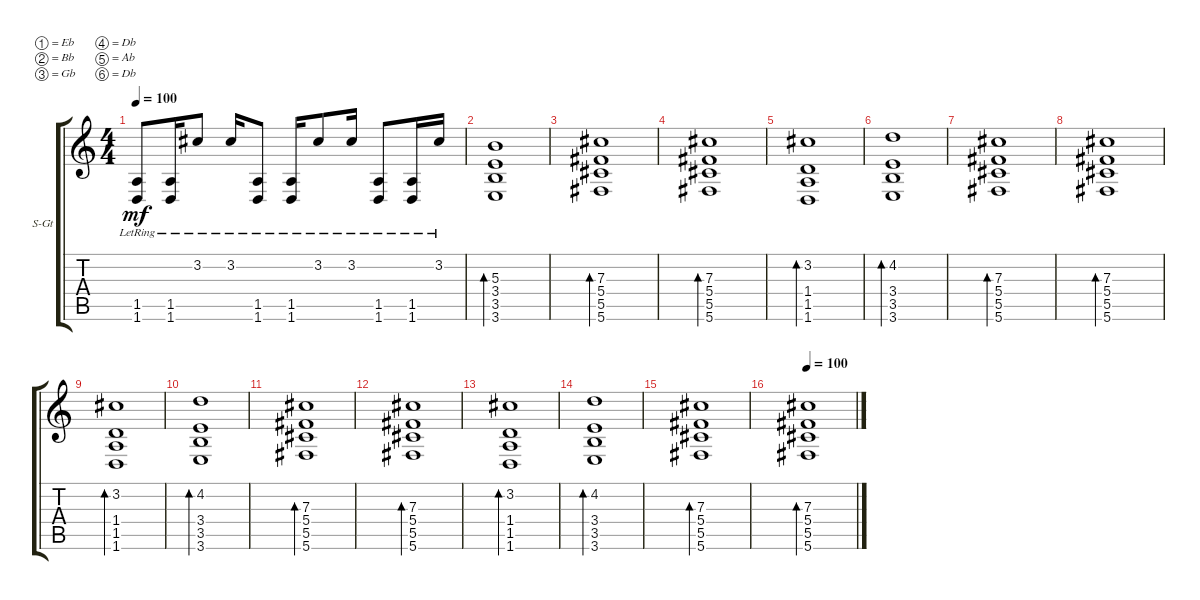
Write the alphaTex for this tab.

\bracketExtendMode groupsimilarinstruments
\firstSystemTrackNameOrientation horizontal
\otherSystemsTrackNameOrientation horizontal
\track ("Dusty acoustic" "S-Gt") {instrument acousticguitarsteel}
\staff {score tabs}
\tuning (Eb4 Bb3 Gb3 Db3 Ab2 Db2)
\ts (4 4)
\tempo 100
\clef g2
\ks c
(1.5{lr} 1.6{lr}).8{dy mf} (1.5{lr} 1.6{lr}).16 3.2{lr}.8 3.2{lr}.16 (1.5{lr} 1.6{lr}).8 (1.5{lr} 1.6{lr}).16 3.2{lr}.8 3.2{lr}.16 (1.5{lr} 1.6{lr}).8 (1.5{lr} 1.6{lr}).16 3.2{lr}.16 |
(5.3 3.4 3.5 3.6).1{bd 60} |
(7.3 5.4 5.5 5.6).1{bd 60} |
(7.3 5.4 5.5 5.6).1{bd 60} |
(3.2 1.4 1.5 1.6).1{bd 60} |
(4.2 3.4 3.5 3.6).1{bd 60} |
(7.3 5.4 5.5 5.6).1{bd 60} |
(7.3 5.4 5.5 5.6).1{bd 60} |
(3.2 1.4 1.5 1.6).1{bd 60} |
(4.2 3.4 3.5 3.6).1{bd 60} |
(7.3 5.4 5.5 5.6).1{bd 60} |
(7.3 5.4 5.5 5.6).1{bd 60} |
(3.2 1.4 1.5 1.6).1{bd 60} |
(4.2 3.4 3.5 3.6).1{bd 60} |
(7.3 5.4 5.5 5.6).1{bd 60} |
\tempo 100
(7.3 5.4 5.5 5.6).1{bd 60}
